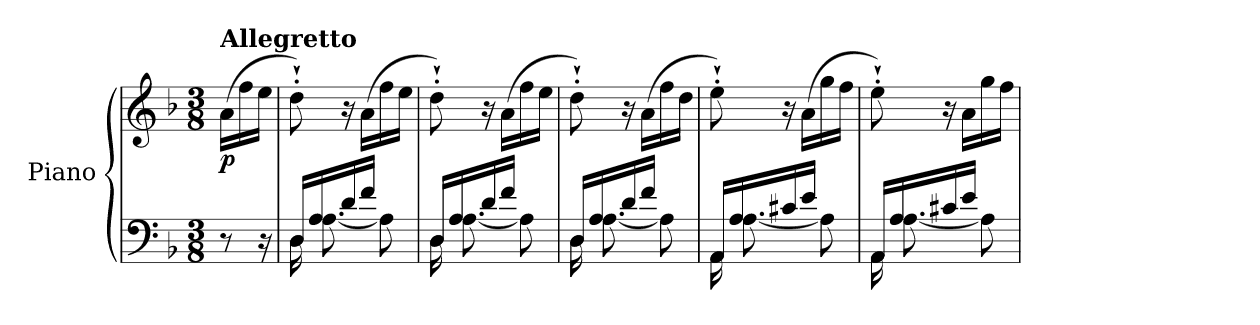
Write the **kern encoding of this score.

**kern	**kern	**dynam
*part1	*part1	*part1
*staff2	*staff1	*staff1/2
*I"Piano	*	*
*I'Pno	*	*
*clefF4	*clefG2	*
*k[b-]	*k[b-]	*
*M3/8	*M3/8	*
=	=	=
!	!LO:TX:a:B:t=Allegretto	!
!	!	!LO:DY:b
8r	(16a\LL	p
.	16ff\	.
16r	16ee\JJ	.
=1	=1	=1
*^	*	*
16D/LL	16D\	8dd`'\)	.
16A/	[8.A\	.	.
16d/	.	16r	.
16f/JJ	.	(16a\LL	.
8ryy	8A\]	16ff\	.
.	.	16ee\JJ	.
=2	=2	=2	=2
16D/LL	16D\	8dd`'\)	.
16A/	[8.A\	.	.
16d/	.	16r	.
16f/JJ	.	(16a\LL	.
8ryy	8A\]	16ff\	.
.	.	16ee\JJ	.
=3	=3	=3	=3
16D/LL	16D\	8dd`'\)	.
16A/	[8.A\	.	.
16d/	.	16r	.
16f/JJ	.	(16a\LL	.
8ryy	8A\]	16ff\	.
.	.	16dd\JJ	.
!!LO:LB:g=z
=4	=4	=4	=4
16AA/LL	16AA\	8ee`'\)	.
16A/	[8.A\	.	.
16c#X/	.	16r	.
16e/JJ	.	(16a\LL	.
8ryy	8A\]	16gg\	.
.	.	16ff\JJ	.
!!LO:LB:g=z
=5	=5	=5	=5
16AA/LL	16AA\	8ee`'\)	.
16A/	[8.A\	.	.
16c#X/	.	16r	.
16e/JJ	.	16a\LL	.
8ryy	8A\]	16gg\	.
.	.	16ff\JJ	.
*v	*v	*	*
=	=	=
*-	*-	*-
